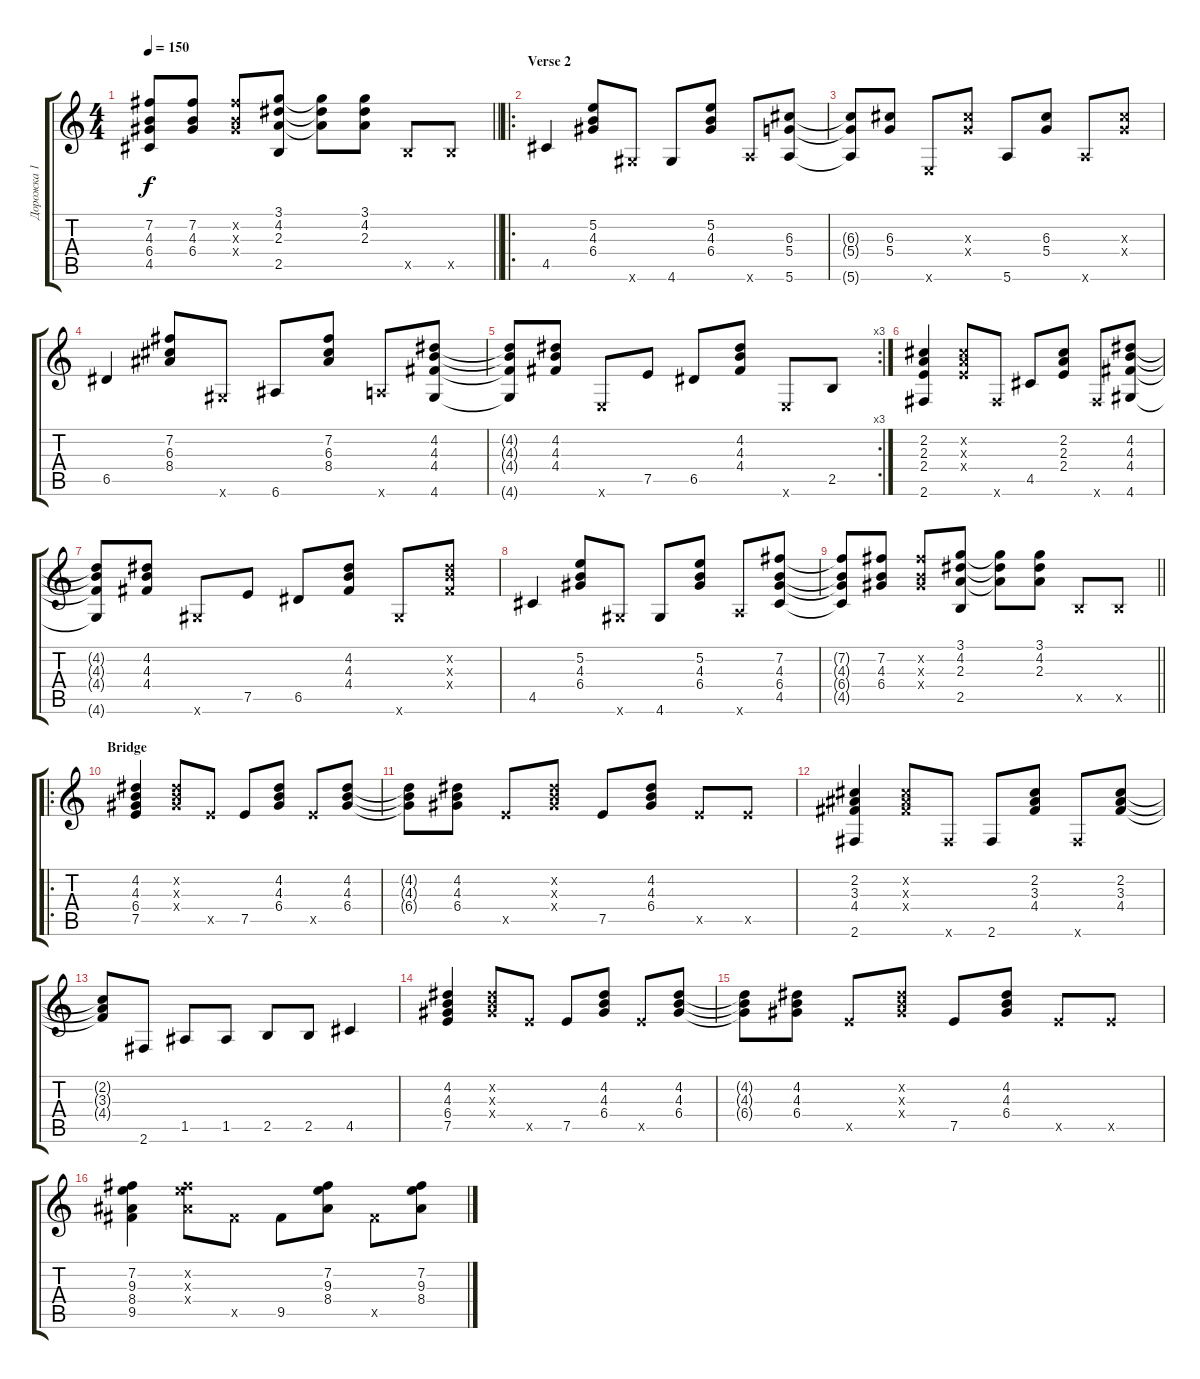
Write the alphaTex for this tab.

\track ("Дорожка 1" "Дорожка 1") {instrument acousticguitarsteel}
\staff {score tabs}
\tuning (E4 B3 G3 D3 A2 E2) {hide}
\ts (4 4)
\tempo 150
\clef g2
\barLineRight lightlight
\ks c
(7.2{t} 4.3{t} 6.4{t} 4.5{t}).8{dy f} (7.2 4.3 6.4).8 (7.2{x} 4.3{x} 6.4{x}).8 (3.1 4.2 2.3 2.5).8 (3.1{t} 4.2{t} 2.3{t}).8 (3.1 4.2 2.3).8 2.5{x}.8 2.5{x}.8 |
\ro
\section ("" "Verse 2")
4.5.4 (5.2 4.3 6.4).8 4.6{x}.8 4.6.8 (5.2 4.3 6.4).8 5.6{x}.8 (6.3 5.4 5.6).8 |
(6.3{t} 5.4{t} 5.6{t}).8 (6.3 5.4).8 0.6{x}.8 (6.3{x} 5.4{x}).8 5.6.8 (6.3 5.4).8 5.6{x}.8 (6.3{x} 5.4{x}).8 |
6.5.4 (7.2 6.3 8.4).8 4.6{x}.8 6.6.8 (7.2 6.3 8.4).8 5.6{x}.8 (4.2 4.3 4.4 4.6).8 |
\rc 3
(4.2{t} 4.3{t} 4.4{t} 4.6{t}).8 (4.2 4.3 4.4).8 0.6{x}.8 7.5.8 6.5.8 (4.2 4.3 4.4).8 0.6{x}.8 2.5.8 |
(2.2 2.3 2.4 2.6).4 (2.2{x} 2.3{x} 2.4{x}).8 2.6{x}.8 4.5.8 (2.2 2.3 2.4).8 2.6{x}.8 (4.2 4.3 4.4 4.6).8 |
(4.2{t} 4.3{t} 4.4{t} 4.6{t}).8 (4.2 4.3 4.4).8 4.6{x}.8 7.5.8 6.5.8 (4.2 4.3 4.4).8 4.6{x}.8 (4.2{x} 4.3{x} 4.4{x}).8 |
4.5.4 (5.2 4.3 6.4).8 4.6{x}.8 4.6.8 (5.2 4.3 6.4).8 5.6{x}.8 (7.2 4.3 6.4 4.5).8 |
\barLineRight lightlight
(7.2{t} 4.3{t} 6.4{t} 4.5{t}).8 (7.2 4.3 6.4).8 (7.2{x} 4.3{x} 6.4{x}).8 (3.1 4.2 2.3 2.5).8 (3.1{t} 4.2{t} 2.3{t}).8 (3.1 4.2 2.3).8 2.5{x}.8 2.5{x}.8 |
\ro
\section ("" "Bridge")
(4.2 4.3 6.4 7.5).4 (4.2{x} 4.3{x} 6.4{x}).8 7.5{x}.8 7.5.8 (4.2 4.3 6.4).8 7.5{x}.8 (4.2 4.3 6.4).8 |
(4.2{t} 4.3{t} 6.4{t}).8 (4.2 4.3 6.4).8 7.5{x}.8 (4.2{x} 4.3{x} 6.4{x}).8 7.5.8 (4.2 4.3 6.4).8 7.5{x}.8 7.5{x}.8 |
(2.2 3.3 4.4 2.6).4 (2.2{x} 3.3{x} 4.4{x}).8 2.6{x}.8 2.6.8 (2.2 3.3 4.4).8 2.6{x}.8 (2.2 3.3 4.4).8 |
(2.2{t} 3.3{t} 4.4{t}).8 2.6.8 1.5.8 1.5.8 2.5.8 2.5.8 4.5.4 |
(4.2 4.3 6.4 7.5).4 (4.2{x} 4.3{x} 6.4{x}).8 7.5{x}.8 7.5.8 (4.2 4.3 6.4).8 7.5{x}.8 (4.2 4.3 6.4).8 |
(4.2{t} 4.3{t} 6.4{t}).8 (4.2 4.3 6.4).8 7.5{x}.8 (4.2{x} 4.3{x} 6.4{x}).8 7.5.8 (4.2 4.3 6.4).8 7.5{x}.8 7.5{x}.8 |
(7.2 9.3 8.4 9.5).4 (7.2{x} 9.3{x} 8.4{x}).8 9.5{x}.8 9.5.8 (7.2 9.3 8.4).8 9.5{x}.8 (7.2 9.3 8.4).8
